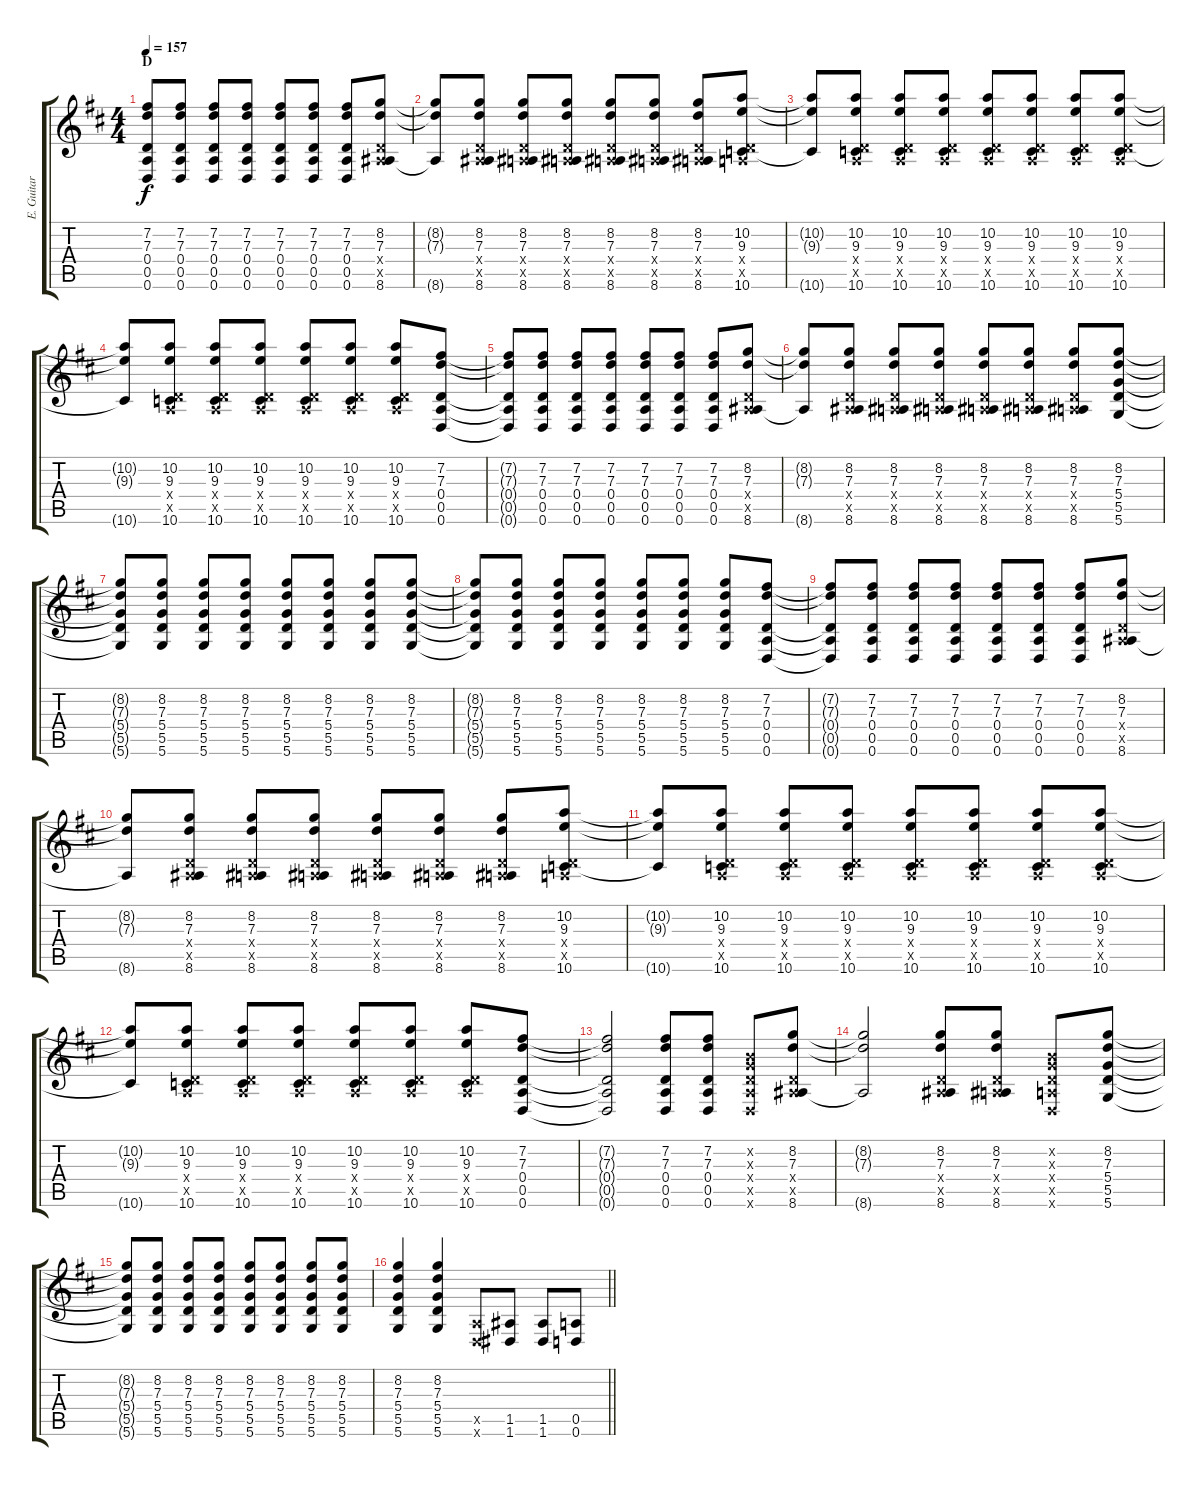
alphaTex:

\track ("E. Guitar II" "E. Guitar ") {instrument overdrivenguitar}
\staff {score tabs}
\tuning (E4 B3 G3 D3 A2 D2) {hide}
\ts (4 4)
\section ("" "D")
\tempo 157
\clef g2
\ks d
(7.2{t} 7.3{t} 0.4{t} 0.5{t} 0.6{t}).8{dy f} (7.2 7.3 0.4 0.5 0.6).8 (7.2 7.3 0.4 0.5 0.6).8 (7.2 7.3 0.4 0.5 0.6).8 (7.2 7.3 0.4 0.5 0.6).8 (7.2 7.3 0.4 0.5 0.6).8 (7.2 7.3 0.4 0.5 0.6).8 (8.2 7.3 0.4{x} 0.5{x} 8.6).8 |
(8.2{t} 7.3{t} 8.6{t}).8 (8.2 7.3 0.4{x} 0.5{x} 8.6).8 (8.2 7.3 0.4{x} 0.5{x} 8.6).8 (8.2 7.3 0.4{x} 0.5{x} 8.6).8 (8.2 7.3 0.4{x} 0.5{x} 8.6).8 (8.2 7.3 0.4{x} 0.5{x} 8.6).8 (8.2 7.3 0.4{x} 0.5{x} 8.6).8 (10.2 9.3 0.4{x} 0.5{x} 10.6).8 |
(10.2{t} 9.3{t} 10.6{t}).8 (10.2 9.3 0.4{x} 0.5{x} 10.6).8 (10.2 9.3 0.4{x} 0.5{x} 10.6).8 (10.2 9.3 0.4{x} 0.5{x} 10.6).8 (10.2 9.3 0.4{x} 0.5{x} 10.6).8 (10.2 9.3 0.4{x} 0.5{x} 10.6).8 (10.2 9.3 0.4{x} 0.5{x} 10.6).8 (10.2 9.3 0.4{x} 0.5{x} 10.6).8 |
(10.2{t} 9.3{t} 10.6{t}).8 (10.2 9.3 0.4{x} 0.5{x} 10.6).8 (10.2 9.3 0.4{x} 0.5{x} 10.6).8 (10.2 9.3 0.4{x} 0.5{x} 10.6).8 (10.2 9.3 0.4{x} 0.5{x} 10.6).8 (10.2 9.3 0.4{x} 0.5{x} 10.6).8 (10.2 9.3 0.4{x} 0.5{x} 10.6).8 (7.2 7.3 0.4 0.5 0.6).8 |
(7.2{t} 7.3{t} 0.4{t} 0.5{t} 0.6{t}).8 (7.2 7.3 0.4 0.5 0.6).8 (7.2 7.3 0.4 0.5 0.6).8 (7.2 7.3 0.4 0.5 0.6).8 (7.2 7.3 0.4 0.5 0.6).8 (7.2 7.3 0.4 0.5 0.6).8 (7.2 7.3 0.4 0.5 0.6).8 (8.2 7.3 0.4{x} 0.5{x} 8.6).8 |
(8.2{t} 7.3{t} 8.6{t}).8 (8.2 7.3 0.4{x} 0.5{x} 8.6).8 (8.2 7.3 0.4{x} 0.5{x} 8.6).8 (8.2 7.3 0.4{x} 0.5{x} 8.6).8 (8.2 7.3 0.4{x} 0.5{x} 8.6).8 (8.2 7.3 0.4{x} 0.5{x} 8.6).8 (8.2 7.3 0.4{x} 0.5{x} 8.6).8 (8.2 7.3 5.4 5.5 5.6).8 |
(8.2{t} 7.3{t} 5.4{t} 5.5{t} 5.6{t}).8 (8.2 7.3 5.4 5.5 5.6).8 (8.2 7.3 5.4 5.5 5.6).8 (8.2 7.3 5.4 5.5 5.6).8 (8.2 7.3 5.4 5.5 5.6).8 (8.2 7.3 5.4 5.5 5.6).8 (8.2 7.3 5.4 5.5 5.6).8 (8.2 7.3 5.4 5.5 5.6).8 |
(8.2{t} 7.3{t} 5.4{t} 5.5{t} 5.6{t}).8 (8.2 7.3 5.4 5.5 5.6).8 (8.2 7.3 5.4 5.5 5.6).8 (8.2 7.3 5.4 5.5 5.6).8 (8.2 7.3 5.4 5.5 5.6).8 (8.2 7.3 5.4 5.5 5.6).8 (8.2 7.3 5.4 5.5 5.6).8 (7.2 7.3 0.4 0.5 0.6).8 |
(7.2{t} 7.3{t} 0.4{t} 0.5{t} 0.6{t}).8 (7.2 7.3 0.4 0.5 0.6).8 (7.2 7.3 0.4 0.5 0.6).8 (7.2 7.3 0.4 0.5 0.6).8 (7.2 7.3 0.4 0.5 0.6).8 (7.2 7.3 0.4 0.5 0.6).8 (7.2 7.3 0.4 0.5 0.6).8 (8.2 7.3 0.4{x} 0.5{x} 8.6).8 |
(8.2{t} 7.3{t} 8.6{t}).8 (8.2 7.3 0.4{x} 0.5{x} 8.6).8 (8.2 7.3 0.4{x} 0.5{x} 8.6).8 (8.2 7.3 0.4{x} 0.5{x} 8.6).8 (8.2 7.3 0.4{x} 0.5{x} 8.6).8 (8.2 7.3 0.4{x} 0.5{x} 8.6).8 (8.2 7.3 0.4{x} 0.5{x} 8.6).8 (10.2 9.3 0.4{x} 0.5{x} 10.6).8 |
(10.2{t} 9.3{t} 10.6{t}).8 (10.2 9.3 0.4{x} 0.5{x} 10.6).8 (10.2 9.3 0.4{x} 0.5{x} 10.6).8 (10.2 9.3 0.4{x} 0.5{x} 10.6).8 (10.2 9.3 0.4{x} 0.5{x} 10.6).8 (10.2 9.3 0.4{x} 0.5{x} 10.6).8 (10.2 9.3 0.4{x} 0.5{x} 10.6).8 (10.2 9.3 0.4{x} 0.5{x} 10.6).8 |
(10.2{t} 9.3{t} 10.6{t}).8 (10.2 9.3 0.4{x} 0.5{x} 10.6).8 (10.2 9.3 0.4{x} 0.5{x} 10.6).8 (10.2 9.3 0.4{x} 0.5{x} 10.6).8 (10.2 9.3 0.4{x} 0.5{x} 10.6).8 (10.2 9.3 0.4{x} 0.5{x} 10.6).8 (10.2 9.3 0.4{x} 0.5{x} 10.6).8 (7.2 7.3 0.4 0.5 0.6).8 |
(7.2{t} 7.3{t} 0.4{t} 0.5{t} 0.6{t}).2 (7.2 7.3 0.4 0.5 0.6).8 (7.2 7.3 0.4 0.5 0.6).8 (0.2{x} 0.3{x} 0.4{x} 0.5{x} 0.6{x}).8 (8.2 7.3 0.4{x} 0.5{x} 8.6).8 |
(8.2{t} 7.3{t} 8.6{t}).2 (8.2 7.3 0.4{x} 0.5{x} 8.6).8 (8.2 7.3 0.4{x} 0.5{x} 8.6).8 (0.2{x} 0.3{x} 0.4{x} 0.5{x} 0.6{x}).8 (8.2 7.3 5.4 5.5 5.6).8 |
(8.2{t} 7.3{t} 5.4{t} 5.5{t} 5.6{t}).8 (8.2 7.3 5.4 5.5 5.6).8 (8.2 7.3 5.4 5.5 5.6).8 (8.2 7.3 5.4 5.5 5.6).8 (8.2 7.3 5.4 5.5 5.6).8 (8.2 7.3 5.4 5.5 5.6).8 (8.2 7.3 5.4 5.5 5.6).8 (8.2 7.3 5.4 5.5 5.6).8 |
\barLineRight lightlight
(8.2 7.3 5.4 5.5 5.6).4 (8.2 7.3 5.4 5.5 5.6).4 (0.5{x} 0.6{x}).8 (1.5 1.6).8 (1.5 1.6).8 (0.5 0.6).8
